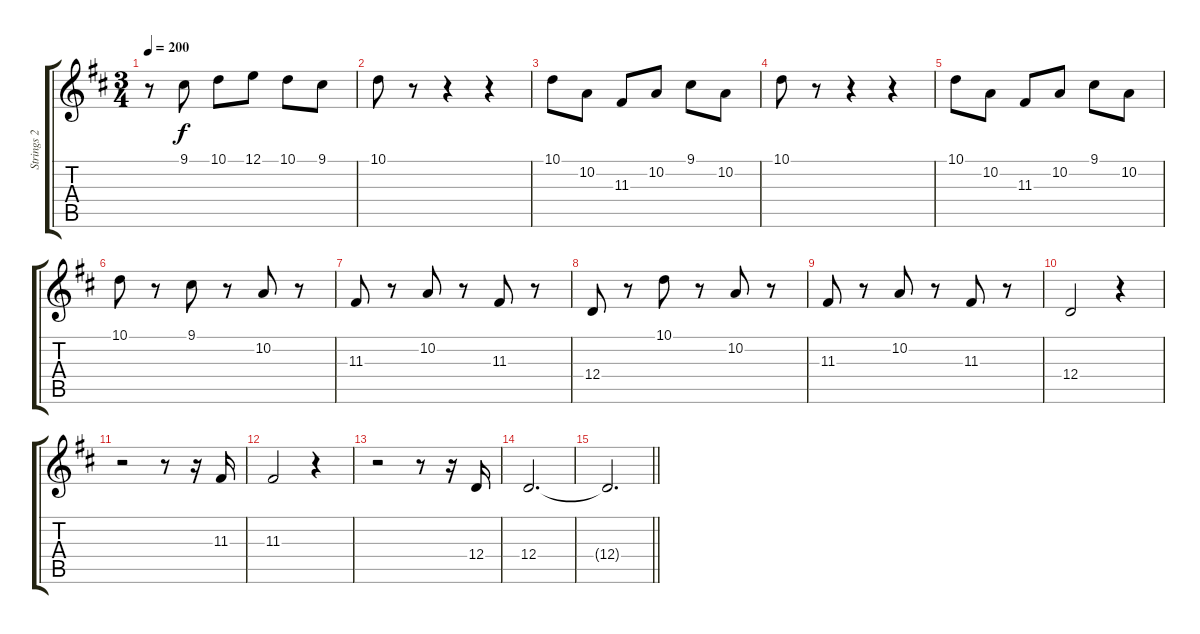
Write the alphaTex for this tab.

\track ("Strings 2" "Strings 2") {instrument stringensemble1}
\staff {score tabs}
\tuning (E4 B3 G3 D3 A2 E2) {hide}
\ts (3 4)
\tempo 200
\clef g2
\ks d
r.8{dy f} 9.1.8 10.1.8 12.1.8 10.1.8 9.1.8 |
10.1.8 r.8 r.4 r.4 |
10.1.8 10.2.8 11.3.8 10.2.8 9.1.8 10.2.8 |
10.1.8 r.8 r.4 r.4 |
10.1.8 10.2.8 11.3.8 10.2.8 9.1.8 10.2.8 |
10.1.8 r.8 9.1.8 r.8 10.2.8 r.8 |
11.3.8 r.8 10.2.8 r.8 11.3.8 r.8 |
12.4.8 r.8 10.1.8 r.8 10.2.8 r.8 |
11.3.8 r.8 10.2.8 r.8 11.3.8 r.8 |
12.4.2 r.4 |
r.2 r.8 r.16 11.3.16 |
11.3.2 r.4 |
r.2 r.8 r.16 12.4.16 |
12.4.2{d} |
\barLineRight lightlight
12.4{t}.2{d}
